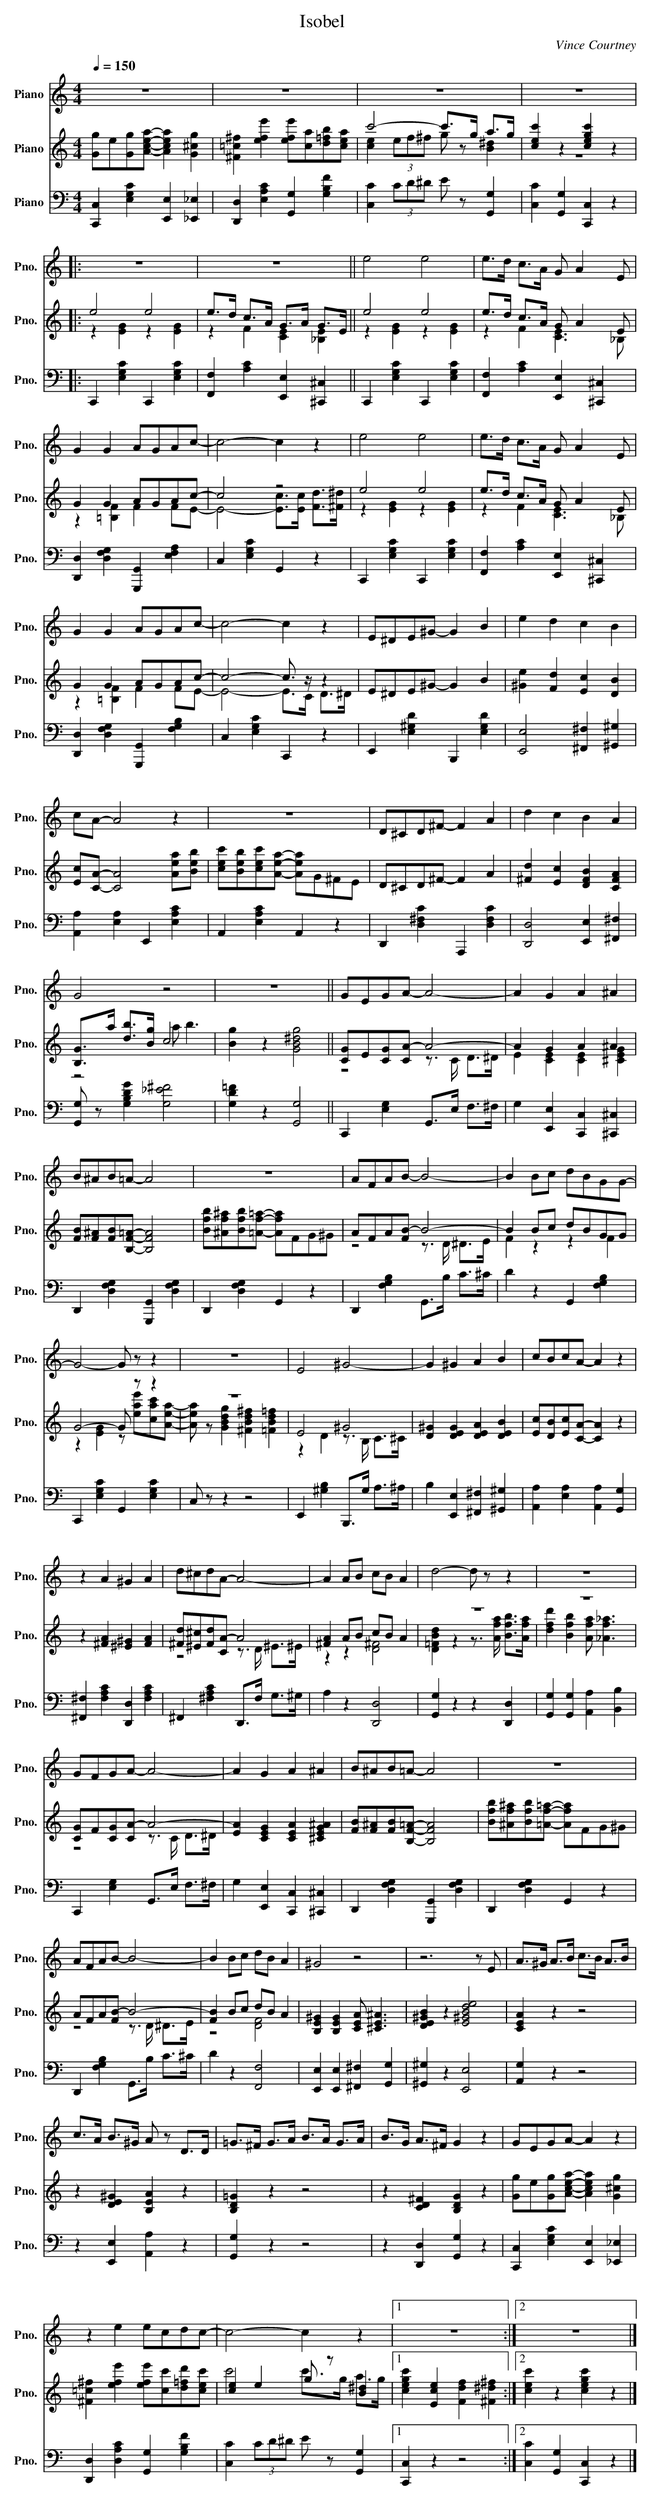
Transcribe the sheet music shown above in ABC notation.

X:1
T:Isobel
C:Vince Courtney
%%score 1 ( 2 3 ) 4
L:1/4
Q:1/4=150
M:4/4
K:C
V:1 treble nm="Piano" snm="Pno."
V:2 treble nm="Piano" snm="Pno."
V:3 treble
V:4 bass nm="Piano" snm="Pno."
V:1
z4 | z4 | z4 | z4 |:$ z4 | z4 || e2 e2 | e/>d/ c/>A/ G/ A E/ |$ G G A/G/A/c/- | c2- c z | e2 e2 |
e/>d/ c/>A/ G/ A E/ |$ G G A/G/A/c/- | c2- c z | E/^D/E/^G/- G B | e d c B |$ c/A/- A2 z | z4 |
D/^C/D/^F/- F A | d c B A |$ G2 z2 | z4 || G/E/G/A/- A2- | A G A ^A |$ B/^A/B/=A/- A2 | z4 |
A/F/A/B/- B2- | B B/c/ d/B/G/G/- |$ G2- G/ z/ z | z4 | E2 ^G2- | G ^G A B | c/B/c/A/- A z |$
z A ^G A | d/^c/d/A/- A2- | A A/B/ c/B/ A | d2- d/ z/ z | z4 |$ G/F/G/A/- A2- | A G A ^A |
B/^A/B/=A/- A2 | z4 |$ A/F/A/B/- B2- | B B/c/ d/B/ A | ^G2 z2 | z3 z/ E/ |
A/>^G/ A/>B/ c/>B/ A/>B/ |$ c/>A/ B/>^G/ A/ z/ D/>D/ | =G/>^F/ G/>A/ B/>A/ G/>A/ |
B/>G/ A/>^F/ G z | G/E/G/A/- A z |$ z e e/c/d/c/- | c2- c z |1 z4 :|2 z4 |]
V:2
[Gg]/e/[Gg]/[Acea]/- [Acea] [G^cg] | [^F=c^f] [efe'] [efe']/[ca]/[d=fb]/[cea]/ |
c'2- c'/>g/ a/>g/ | [cec'] z [cegc'] z |:$ e2 e2 | e/>d/ c/>A/ G/>A/ G/>E/ || e2 e2 |
e/>d/ c/>A/ G/ A E/ |$ G G A/G/A/c/- | c2 z2 | e2 e2 | e/>d/ c/>A/ G/ A E/ |$ G G A/G/A/c/- |
c2- c3/4 z/4 z | E/^D/E/^G/- G B | [^Ge] [Fd] [Ec] [DB] |$ [Ec]/[CA]/- [CA]2 [Aea]/[Beb]/ |
[cec']/[Beb]/[cec']/[Aea]/- [Aea]/G/^F/E/ | D/^C/D/^F/- F A | [^Fd] [Ec] [DFB] [CFA] |$
[B,G]/>a/ [db]/>[Bg]/ c2 | [Bg] z [GB^dg]2 || [CG]/E/[CG]/[CA-]/ A2- | A G A ^A |$
[FB]/[F^A]/[FB]/[B,F=A]/- [B,FA]2 | [Bfb]/[^Af^a]/[Bfb]/[=Af=a]/- [Afa]/F/G/^G/ |
A/F/A/[FB-]/ B2- | B B/c/ d/B/G/G/ |$ G2- G/ z/ z | z4 | E2 ^G2 | [D^G] [DEG] [DEA] [DEB] |
[Ec]/[DB]/[Ec]/[CA]/- [CA] z |$ z [^FA] [^E^G] [FA] | [^Fd]/[^E^c]/[Fd]/[CA-]/ A2 |
[^FA] A/B/ c/B/ A | z4 | z4 |$ [CG]/F/[CG]/[CA-]/ A2- | [EA] [CEG] [CEA] [^CEG^A] |
[FB]/[F^A]/[FB]/[B,F=A]/- [B,FA]2 | [Bfb]/[^Af^a]/[Bfb]/[=Af=a]/- [Afa]/F/G/^G/ |$
A/F/A/[FB-]/ B2- | [FB] B/c/ d/B/ A | [B,E^G] [B,EG] [CEA]/ [^CE^A]3/2 | [DE^GB] z [E^GBde]2 |
[CEA] z z2 |$ z [DE^G] [B,EA] z | [B,D=G] z z2 | z [CD^F] [B,DG] z |
[Gg]/e/[Gg]/[Acea]/- [Acea] [G^cg] |$ [^F=c^f] [efe'] [efe']/[cc']/[d=fd']/[cec']/ |
[ce] e g/ z/ [B^d] |1 [cegc'] [Ece] [Fdf] [^F^d^f] :|2 [cec'] z [cegc'] z |]
V:3
x4 | x4 | [ce] (3e/f/^f/ g/ z/ [B^d] | z4 |:$ z [EG] z [EG] | z F [CE] [_B,E] || z [EG] z [EG] |
z F [CE]3/2 _B,/ |$ z [=B,F] F F/E/- | E2- [Ec]/>[Ec]/ [Fd]/>[^F^d]/ | z [EG] z [EG] |
z F [CE]3/2 _B,/ |$ z [=B,F] F F/E/- | E2- E/>C/ D/>^D/ | x4 | x4 |$ x4 | x4 | x4 | x4 |$
z2 a/ b3/2 | x4 || z2 z3/4 C/4 D/>^D/ | E [CE] [CE] [^CEG] |$ x4 | x4 | z2 z3/4 D/4 ^D/>E/ |
F z z F |$ z [EG] z/ [eae']/[cac']/[Aea]/- | [Aea]/ z/ [GBdg] [^FBd^f] [=FBd=f] |
z D z3/4 B,/4 C/>^C/ | x4 | x4 |$ x4 | z2 z3/4 D/4 ^E/>^E/ | z z [D^F]2 |
[D=FBd] z z3/4 [Afa]/4 [Bfb]/>[Afa]/ | [dfd'] [Bfb] [Afa]/ [_Af_a]3/2 |$ z2 z3/4 C/4 D/>^D/ | x4 |
x4 | x4 |$ z2 z3/4 D/4 ^D/>E/ | z2 [DF]2 | x4 | x4 | x4 |$ x4 | x4 | x4 | x4 |$ x4 |
c'2 c'/>g/ a/>g/ |1 x4 :|2 x4 |]
V:4
[C,,C,] [E,G,C] [E,,E,] [_E,,_E,] | [D,,D,] [E,A,C] [G,,G,] [G,B,F] |
[C,C] (3C/D/^D/ E/ z/ [G,,G,] | [C,C] [G,,G,] [C,,C,] z |:$ C,, [E,G,C] C,, [E,G,C] |
[F,,F,] [A,C] [E,,E,] [^C,,^C,] || C,, [E,G,C] C,, [E,G,C] | [F,,F,] [A,C] [E,,E,] [^C,,^C,] |$
[D,,D,] [D,F,G,] [G,,,G,,] [E,F,A,] | C, [E,G,C] G,, z | C,, [E,G,C] C,, [E,G,C] |
[F,,F,] [A,C] [E,,E,] [^C,,^C,] |$ [D,,D,] [D,F,G,] [G,,,G,,] [F,G,B,] | C, [E,G,C] C,, z |
E,, [E,^G,D] B,,, [E,G,D] | [E,,E,]2 [^F,,^F,] [^G,,^G,] |$ [A,,A,] [E,A,] E,, [E,A,C] |
A,, [E,A,C] A,, z | D,, [D,^F,C] A,,, [D,F,C] | [D,,D,]2 [E,,E,] [^F,,^F,] |$
[G,,G,]/ z/ [G,B,DG] [G,_E^F]2 | [G,D=F] z [G,,G,]2 || C,, [E,G,] G,,/>E,/ F,/>^F,/ |
G, [E,,E,] [C,,C,] [^C,,^C,] |$ D,, [D,F,G,] [G,,,G,,] [D,F,G,] | D,, [D,F,G,] G,, z |
D,, [F,G,B,] G,,/>B,/ C/>^C/ | D z G,, [F,G,B,] |$ C,, [E,G,C] G,, [E,G,C] | C,/ z/ z z2 |
E,, [^G,B,] B,,,/>G,/ A,/>^A,/ | B, [E,,E,] [^F,,^F,] [^G,,^G,] |
[A,,A,] [E,A,] [A,,A,] [G,,G,] |$ [^F,,^F,] [F,A,C] [D,,D,] [F,A,C] |
^F,, [^F,A,C] D,,/>F,/ G,/>^G,/ | A, z [D,,D,]2 | [G,,G,] z z [D,,D,] |
[G,,G,] [G,,G,] [A,,A,] [B,,B,] |$ C,, [E,G,] G,,/>E,/ F,/>^F,/ | G, [E,,E,] [C,,C,] [^C,,^C,] |
D,, [D,F,G,] [G,,,G,,] [D,F,G,] | D,, [D,F,G,] G,, z |$ D,, [F,G,B,] G,,/>B,/ C/>^C/ |
D z [F,,F,]2 | [E,,E,] [E,,E,] [^F,,^F,] [G,,G,] | [^G,,^G,] z [E,,E,]2 | [A,,G,] z z2 |$
z [E,,E,] [A,,A,] z | [G,,G,] z z2 | z [D,,D,] [G,,G,] z | [C,,C,] [E,G,C] [E,,E,] [_E,,_E,] |$
[D,,D,] [D,A,C] [G,,G,] [G,B,F] | [C,C] (3C/D/^D/ E/ z/ [G,,G,] |1 [C,,C,] z z2 :|2
[C,C] [G,,G,] [C,,C,] z |]
